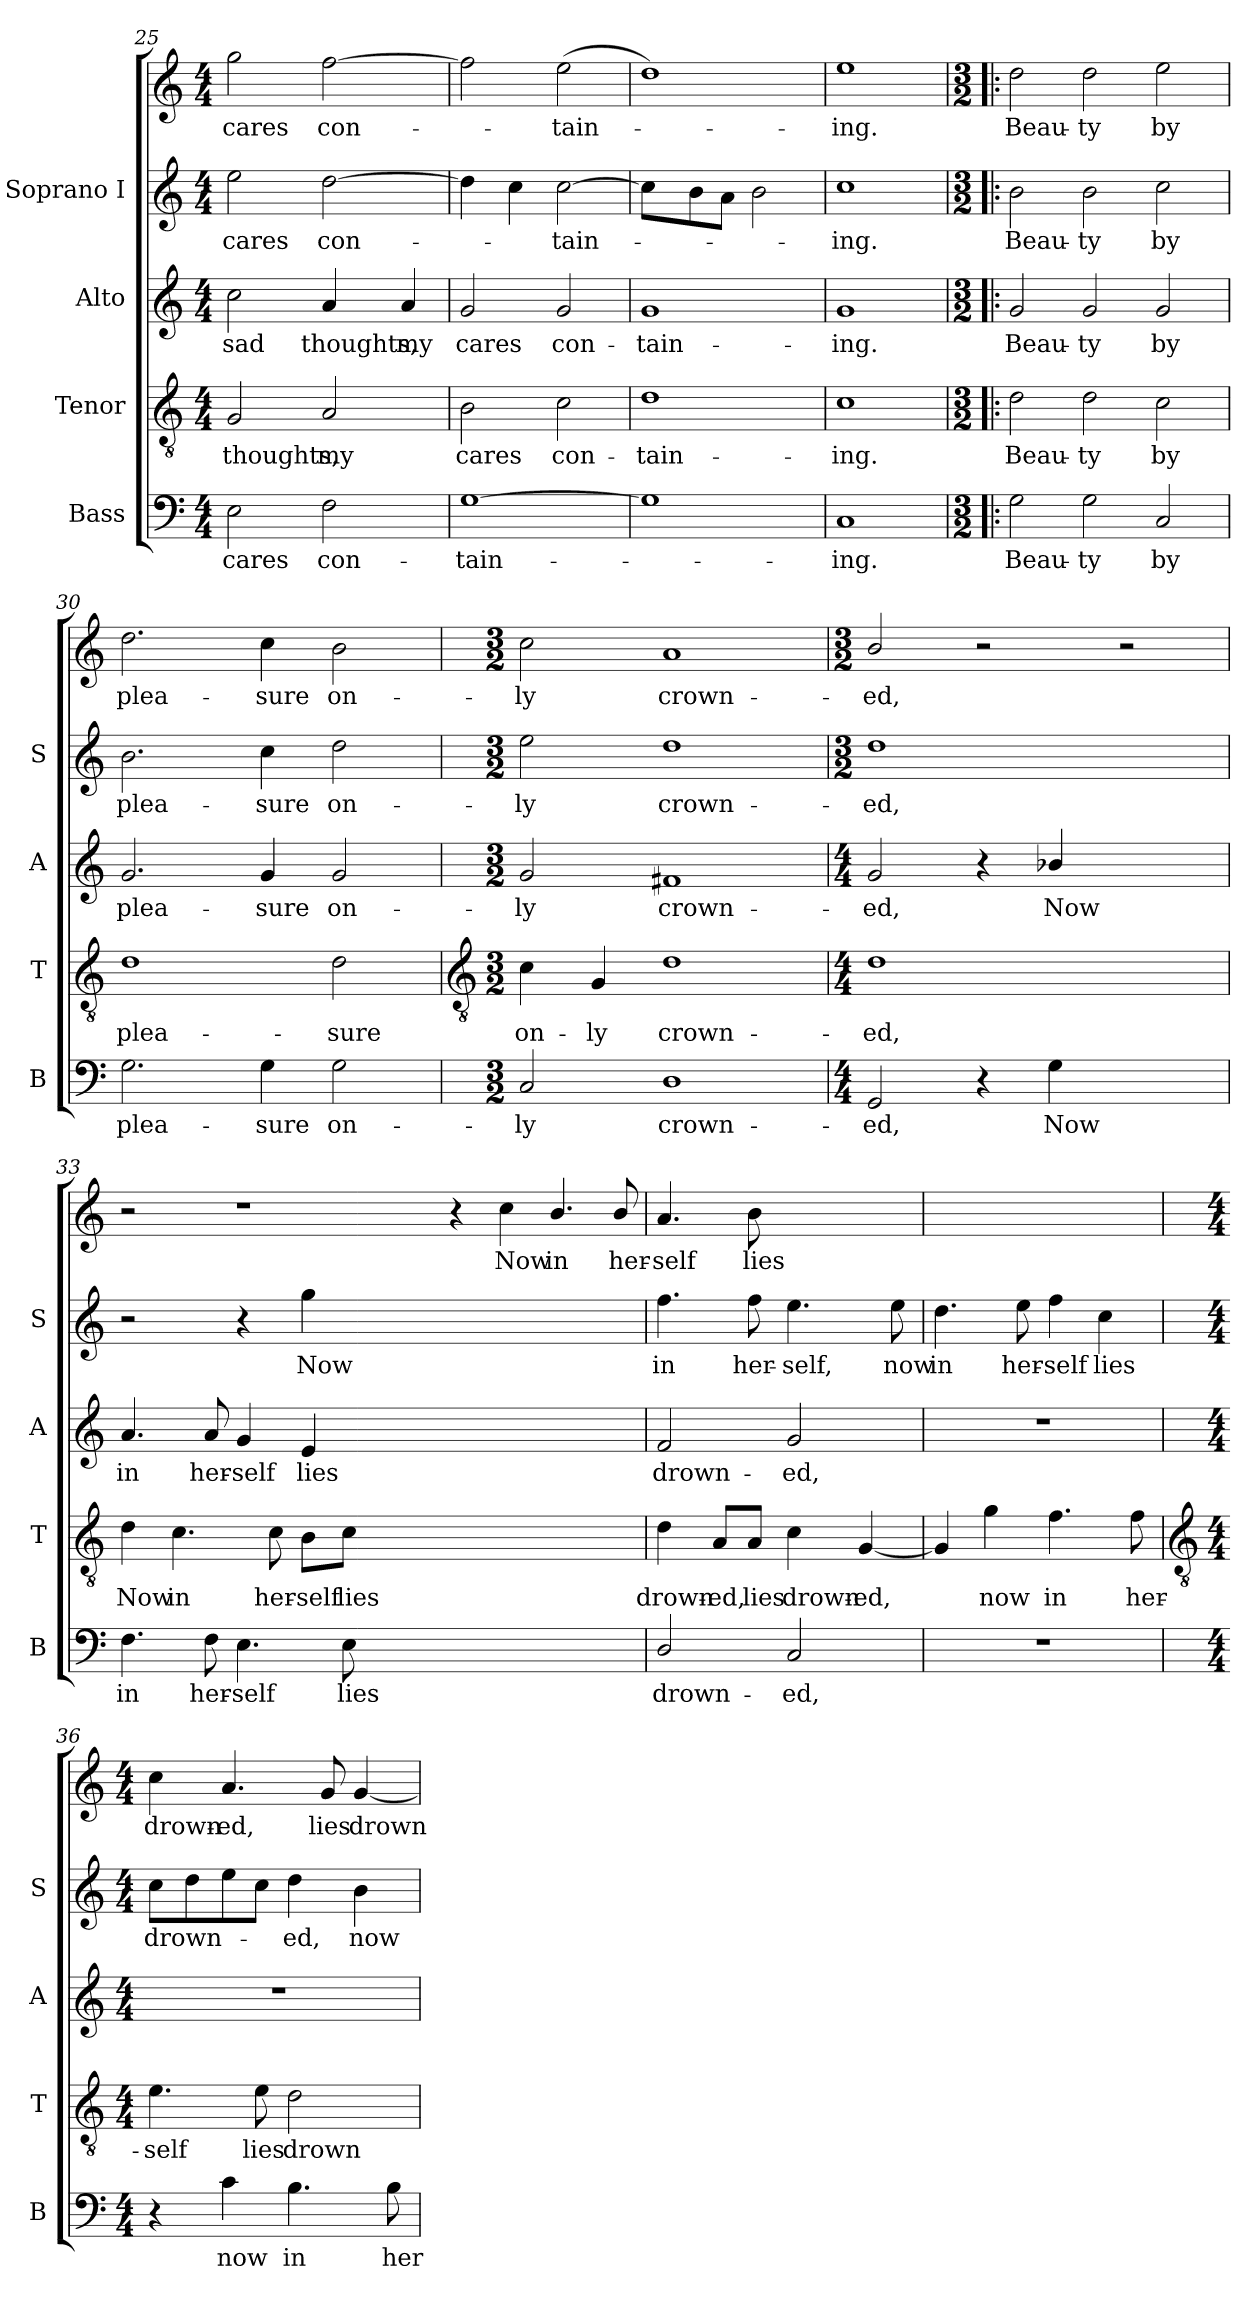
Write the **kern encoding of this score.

**kern	**text	**kern	**text	**kern	**text	**kern	**text	**kern	**text
*part4	*part4	*part3	*part3	*part2	*part2	*part1	*part1	*part1	*part1
*staff5	*staff5	*staff4	*staff4	*staff3	*staff3	*staff2	*staff2	*staff1	*staff1
*I"Bass	*	*I"Tenor	*	*I"Alto	*	*I"Soprano I	*	*	*
*I'B	*	*I'T	*	*I'A	*	*I'S	*	*	*
*clefF4	*	*clefGv2	*	*clefG2	*	*clefG2	*	*clefG2	*
*k[]	*	*k[]	*	*k[]	*	*k[]	*	*k[]	*
*C:	*	*C:	*	*C:	*	*C:	*	*C:	*
*M4/4	*	*M4/4	*	*M4/4	*	*M4/4	*	*M4/4	*
=25	=25	=25	=25	=25	=25	=25	=25	=25	=25
!	!LO:LY:b	!	!LO:LY:b	!	!LO:LY:b	!	!LO:LY:b	!	!LO:LY:b
2E	cares	2G	thoughts,	2cc	sad	2ee	cares	2gg	cares
!	!LO:LY:b	!	!LO:LY:b	!	!LO:LY:b	!	!LO:LY:b	!	!LO:LY:b
2F	con-	2A	my	4a	thoughts,	[2dd	con-	[2ff	con-
!	!	!	!	!	!LO:LY:b	!	!	!	!
.	.	.	.	4a	my	.	.	.	.
=26	=26	=26	=26	=26	=26	=26	=26	=26	=26
!	!LO:LY:b	!	!LO:LY:b	!	!LO:LY:b	!	!	!	!
[1G	-tain-	2B	cares	2g	cares	4dd]	.	2ff]	.
.	.	.	.	.	.	4cc	.	.	.
!	!	!	!LO:LY:b	!	!LO:LY:b	!	!LO:LY:b	!	!LO:LY:b
.	.	2c	con-	2g	con-	[2cc	tain-	(>2ee	tain-
=27	=27	=27	=27	=27	=27	=27	=27	=27	=27
!	!	!	!LO:LY:b	!	!LO:LY:b	!	!	!	!
1G]	.	1d	-tain-	1g	-tain-	4cc]	.	1dd)	.
.	.	.	.	.	.	8b	.	.	.
.	.	.	.	.	.	8aJ	.	.	.
.	.	.	.	.	.	2b	.	.	.
=28	=28	=28	=28	=28	=28	=28	=28	=28	=28
!	!LO:LY:b	!	!LO:LY:b	!	!LO:LY:b	!	!LO:LY:b	!	!LO:LY:b
1C	ing.	1c	-ing.	1g	-ing.	1cc	ing.	1ee	ing.
=29!|:	=29!|:	=29!|:	=29!|:	=29!|:	=29!|:	=29!|:	=29!|:	=29!|:	=29!|:
*M3/2	*	*M3/2	*	*M3/2	*	*M3/2	*	*M3/2	*
!	!LO:LY:b	!	!LO:LY:b	!	!LO:LY:b	!	!LO:LY:b	!	!LO:LY:b
2G	Beau-	2d	Beau-	2g	Beau-	2b	Beau-	2dd	Beau-
!	!LO:LY:b	!	!LO:LY:b	!	!LO:LY:b	!	!LO:LY:b	!	!LO:LY:b
2G	-ty	2d	-ty	2g	-ty	2b	-ty	2dd	-ty
!	!LO:LY:b	!	!LO:LY:b	!	!LO:LY:b	!	!LO:LY:b	!	!LO:LY:b
2C	by	2c	by	2g	by	2cc	by	2ee	by
=30	=30	=30	=30	=30	=30	=30	=30	=30	=30
!	!LO:LY:b	!	!LO:LY:b	!	!LO:LY:b	!	!LO:LY:b	!	!LO:LY:b
2.G	plea-	1d	plea-	2.g	plea-	2.b	-plea-	2.dd	plea-
!	!LO:LY:b	!	!	!	!LO:LY:b	!	!LO:LY:b	!	!LO:LY:b
4G	-sure	.	.	4g	-sure	4cc	-sure	4cc	-sure
!	!LO:LY:b	!	!LO:LY:b	!	!LO:LY:b	!	!LO:LY:b	!	!LO:LY:b
2G	on-	2d	-sure	2g	on-	2dd	on-	2b	on-
!!LO:LB:g=z
=31	=31	=31	=31	=31	=31	=31	=31	=31	=31
*	*	*clefGv2	*	*	*	*	*	*	*
*M3/2	*	*M3/2	*	*M3/2	*	*M3/2	*	*M3/2	*
!	!LO:LY:b	!	!LO:LY:b	!	!LO:LY:b	!	!LO:LY:b	!	!LO:LY:b
2C	-ly	4c	on-	2g	-ly	2ee	-ly	2cc	-ly
!	!	!	!LO:LY:b	!	!	!	!	!	!
.	.	4G	-ly	.	.	.	.	.	.
!	!LO:LY:b	!	!LO:LY:b	!	!LO:LY:b	!	!LO:LY:b	!	!LO:LY:b
1D	crown-	1d	crown-	1f#X	crown-	1dd	crown-	1a	crown-
=32	=32	=32	=32	=32	=32	=32	=32	=32	=32
*M4/4	*	*M4/4	*	*M4/4	*	*M3/2	*	*M3/2	*
!	!LO:LY:b	!	!LO:LY:b	!	!LO:LY:b	!	!LO:LY:b	!	!LO:LY:b
2GG	-ed,	1d	-ed,	2g	-ed,	1dd	ed,	2b/	-ed,
4r	.	.	.	4r	.	.	.	2r	.
!	!LO:LY:b	!	!	!	!LO:LY:b	!	!	!	!
4G	Now	.	.	4b-X/	Now	.	.	.	.
2ryy	.	2ryy	.	2ryy	.	2ryy	.	2r	.
=33	=33	=33	=33	=33	=33	=33	=33	=33	=33
!	!LO:LY:b	!	!LO:LY:b	!	!LO:LY:b	!	!	!	!
4.F	in	4d	Now	4.a	in	2r	.	2r	.
!	!	!	!LO:LY:b	!	!	!	!	!	!
.	.	4.c	in	.	.	.	.	.	.
!	!LO:LY:b	!	!	!	!LO:LY:b	!	!	!	!
8F	her-	.	.	8a	her-	.	.	.	.
!	!LO:LY:b	!	!	!	!LO:LY:b	!	!	!	!
4.E	-self	.	.	4g	-self	4r	.	1r	.
!	!	!	!LO:LY:b	!	!	!	!	!	!
.	.	8c	her-	.	.	.	.	.	.
!	!	!	!LO:LY:b	!	!LO:LY:b	!	!LO:LY:b	!	!
.	.	8B\L	-self	4e	lies	4gg	-Now	.	.
!	!LO:LY:b	!	!LO:LY:b	!	!	!	!	!	!
8E	lies	8c\J	lies	.	.	.	.	.	.
1.ryy	.	1.ryy	.	1.ryy	.	1.ryy	.	.	.
.	.	.	.	.	.	.	.	4r	.
!	!	!	!	!	!	!	!	!	!LO:LY:b
.	.	.	.	.	.	.	.	4cc	Now
!	!	!	!	!	!	!	!	!	!LO:LY:b
.	.	.	.	.	.	.	.	4.b/	in
!	!	!	!	!	!	!	!	!	!LO:LY:b
.	.	.	.	.	.	.	.	8b/	her-
=34	=34	=34	=34	=34	=34	=34	=34	=34	=34
!	!LO:LY:b	!	!LO:LY:b	!	!LO:LY:b	!	!LO:LY:b	!	!LO:LY:b
2D/	drown-	4d	drown-	2f	drown-	4.ff	in	4.a	self
!	!	!	!LO:LY:b	!	!	!	!	!	!
.	.	8A/L	-ed,	.	.	.	.	.	.
!	!	!	!LO:LY:b	!	!	!	!LO:LY:b	!	!LO:LY:b
.	.	8A/J	lies	.	.	8ff	her-	8b	lies
!	!LO:LY:b	!	!LO:LY:b	!	!LO:LY:b	!	!LO:LY:b	!	!
2C	-ed,	4c	drown-	2g	-ed,	4.ee	-self,	2ryy	.
!	!	!	!LO:LY:b	!	!	!	!	!	!
.	.	[4G	-ed,	.	.	.	.	.	.
!	!	!	!	!	!	!	!LO:LY:b	!	!
.	.	.	.	.	.	8ee	now	.	.
=35	=35	=35	=35	=35	=35	=35	=35	=35	=35
!	!	!	!	!	!	!	!LO:LY:b	!	!
1r	.	4G]	.	1r	.	4.dd	in	1ryy	.
!	!	!	!LO:LY:b	!	!	!	!	!	!
.	.	4g	now	.	.	.	.	.	.
!	!	!	!	!	!	!	!LO:LY:b	!	!
.	.	.	.	.	.	8ee	her-	.	.
!	!	!	!LO:LY:b	!	!	!	!LO:LY:b	!	!
.	.	4.f	in	.	.	4ff	-self	.	.
!	!	!	!	!	!	!	!LO:LY:b	!	!
.	.	.	.	.	.	4cc	lies	.	.
!	!	!	!LO:LY:b	!	!	!	!	!	!
.	.	8f	her-	.	.	.	.	.	.
!!LO:LB:g=z
=36	=36	=36	=36	=36	=36	=36	=36	=36	=36
*	*	*clefGv2	*	*	*	*	*	*	*
*M4/4	*	*M4/4	*	*M4/4	*	*M4/4	*	*M4/4	*
!	!	!	!LO:LY:b	!	!	!	!LO:LY:b	!	!LO:LY:b
4r	.	4.e	-self	1r	.	8ccL	drown-	4cc	drown-
.	.	.	.	.	.	8dd	.	.	.
!	!LO:LY:b	!	!	!	!	!	!	!	!LO:LY:b
4c	now	.	.	.	.	8ee	.	4.a	-ed,
!	!	!	!LO:LY:b	!	!	!	!	!	!
.	.	8e	lies	.	.	8ccJ	.	.	.
!	!LO:LY:b	!	!LO:LY:b	!	!	!	!LO:LY:b	!	!
4.B	in	2d	drown-	.	.	4dd	ed,	.	.
!	!	!	!	!	!	!	!	!	!LO:LY:b
.	.	.	.	.	.	.	.	8g	lies
!	!	!	!	!	!	!	!LO:LY:b	!	!LO:LY:b
.	.	.	.	.	.	4b	now	[4g	drown-
!	!LO:LY:b	!	!	!	!	!	!	!	!
8B	her-	.	.	.	.	.	.	.	.
=	=	=	=	=	=	=	=	=	=
*-	*-	*-	*-	*-	*-	*-	*-	*-	*-
